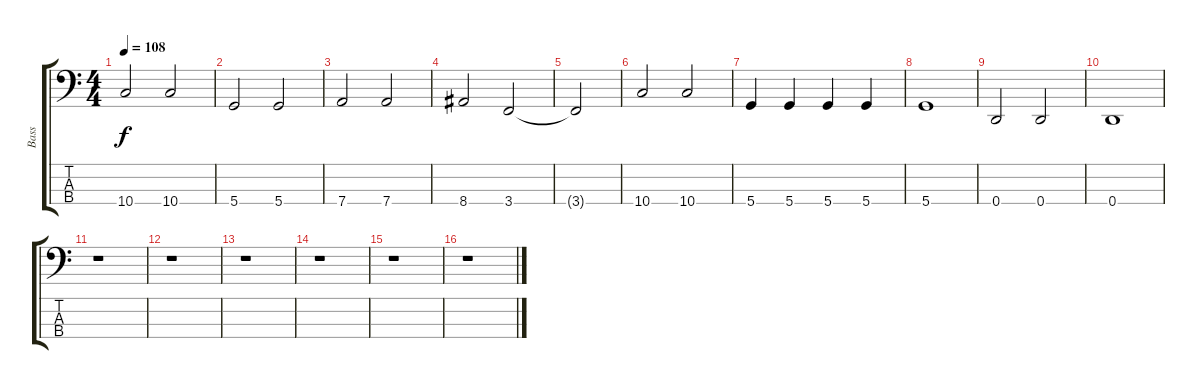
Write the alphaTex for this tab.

\track ("Bass" "Bass") {instrument electricbassfinger}
\staff {score tabs}
\tuning (G2 D2 A1 D1) {hide}
\ts (4 4)
\tempo 108
\clef f4
\ks c
10.4.2{dy f} 10.4.2 |
5.4.2 5.4.2 |
7.4.2 7.4.2 |
8.4.2 3.4.2 |
3.4{t}.2 |
10.4.2 10.4.2 |
5.4.4 5.4.4 5.4.4 5.4.4 |
5.4.1 |
0.4.2 0.4.2 |
0.4.1 |
r.1 |
r.1 |
r.1 |
r.1 |
r.1 |
r.1
